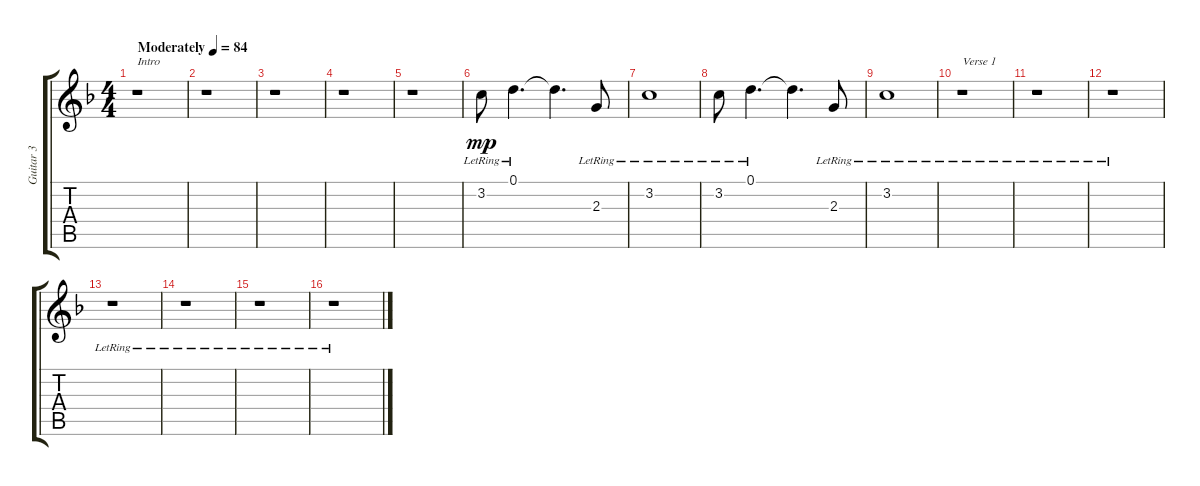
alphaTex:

\track ("Guitar 3" "Guitar 3") {instrument distortionguitar}
\staff {score tabs}
\tuning (D4 A3 F3 C3 G2 C2) {hide}
\ts (4 4)
\tempo (84 "Moderately")
\clef g2
\ks f
r.1{txt "Intro" dy mp instrument distortionguitar} |
r.1 |
r.1 |
r.1 |
r.1 |
3.2{lr}.8 0.1{lr}.4{d} 0.1{t}.4{d} 2.3{lr}.8 |
3.2{lr}.1 |
3.2{lr}.8 0.1{lr}.4{d} 0.1{t}.4{d} 2.3{lr}.8 |
3.2{lr}.1 |
r.1{txt "Verse 1"} |
r.1 |
r.1 |
r.1 |
r.1 |
r.1 |
r.1
